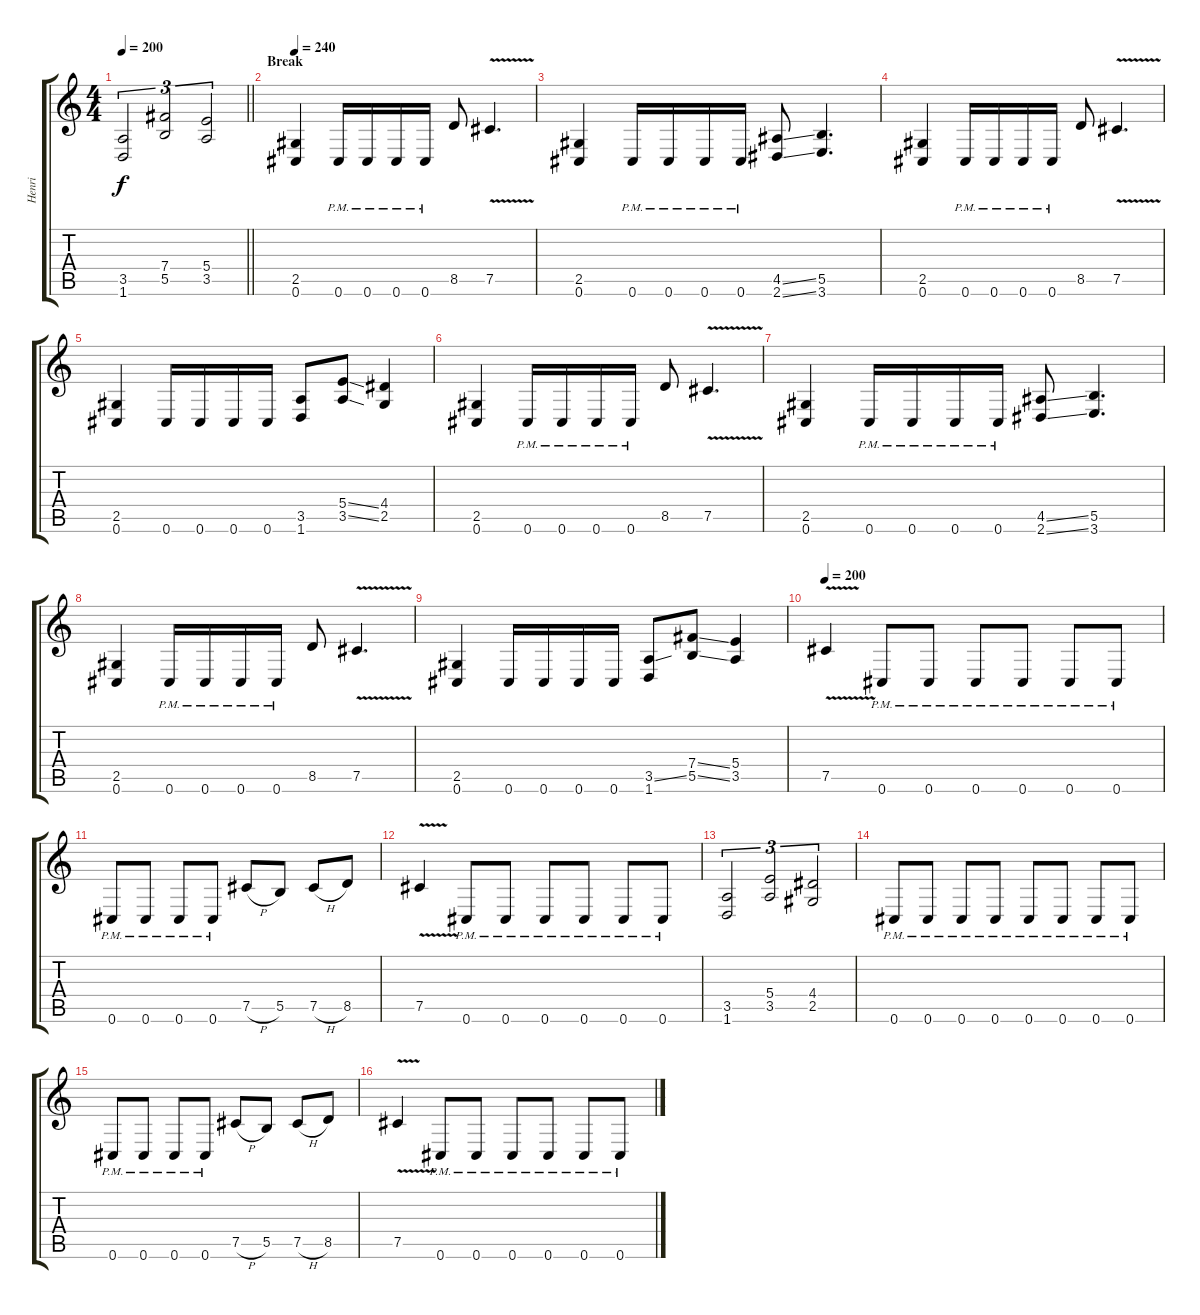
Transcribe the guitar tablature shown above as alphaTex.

\track ("Henri" "Henri") {instrument distortionguitar}
\staff {score tabs}
\tuning (Db4 Ab3 E3 B2 Gb2 Db2) {hide}
\ts (4 4)
\tempo 200
\clef g2
\barLineRight lightlight
\ks c
(3.5 1.6).2{tu (3 2) dy f} (7.4 5.5).2{tu (3 2)} (5.4 3.5).2{tu (3 2)} |
\section ("" "Break")
\tempo 240
(2.5 0.6).4 0.6{pm}.16 0.6{pm}.16 0.6{pm}.16 0.6{pm}.16 8.5.8 7.5{v}.4{d} |
(2.5 0.6).4 0.6{pm}.16 0.6{pm}.16 0.6{pm}.16 0.6{pm}.16 (4.5{ss} 2.6{ss}).8 (5.5 3.6).4{d} |
(2.5 0.6).4 0.6{pm}.16 0.6{pm}.16 0.6{pm}.16 0.6{pm}.16 8.5.8 7.5{v}.4{d} |
(2.5 0.6).4 0.6.16 0.6.16 0.6.16 0.6.16 (3.5 1.6).8 (5.4{ss} 3.5{ss}).8 (4.4 2.5).4 |
(2.5 0.6).4 0.6{pm}.16 0.6{pm}.16 0.6{pm}.16 0.6{pm}.16 8.5.8 7.5{v}.4{d} |
(2.5 0.6).4 0.6{pm}.16 0.6{pm}.16 0.6{pm}.16 0.6{pm}.16 (4.5{ss} 2.6{ss}).8 (5.5 3.6).4{d} |
(2.5 0.6).4 0.6{pm}.16 0.6{pm}.16 0.6{pm}.16 0.6{pm}.16 8.5.8 7.5{v}.4{d} |
(2.5 0.6).4 0.6.16 0.6.16 0.6.16 0.6.16 (3.5{ss} 1.6).8 (7.4{ss} 5.5{ss}).8 (5.4 3.5).4 |
\tempo 200
7.5{v}.4 0.6{pm}.8 0.6{pm}.8 0.6{pm}.8 0.6{pm}.8 0.6{pm}.8 0.6{pm}.8 |
0.6{pm}.8 0.6{pm}.8 0.6{pm}.8 0.6{pm}.8 7.5{h}.8 5.5.8 7.5{h}.8 8.5.8 |
7.5{v}.4 0.6{pm}.8 0.6{pm}.8 0.6{pm}.8 0.6{pm}.8 0.6{pm}.8 0.6{pm}.8 |
(3.5 1.6).2{tu (3 2)} (5.4 3.5).2{tu (3 2)} (4.4 2.5).2{tu (3 2)} |
0.6{pm}.8 0.6{pm}.8 0.6{pm}.8 0.6{pm}.8 0.6{pm}.8 0.6{pm}.8 0.6{pm}.8 0.6{pm}.8 |
0.6{pm}.8 0.6{pm}.8 0.6{pm}.8 0.6{pm}.8 7.5{h}.8 5.5.8 7.5{h}.8 8.5.8 |
7.5{v}.4 0.6{pm}.8 0.6{pm}.8 0.6{pm}.8 0.6{pm}.8 0.6{pm}.8 0.6{pm}.8
